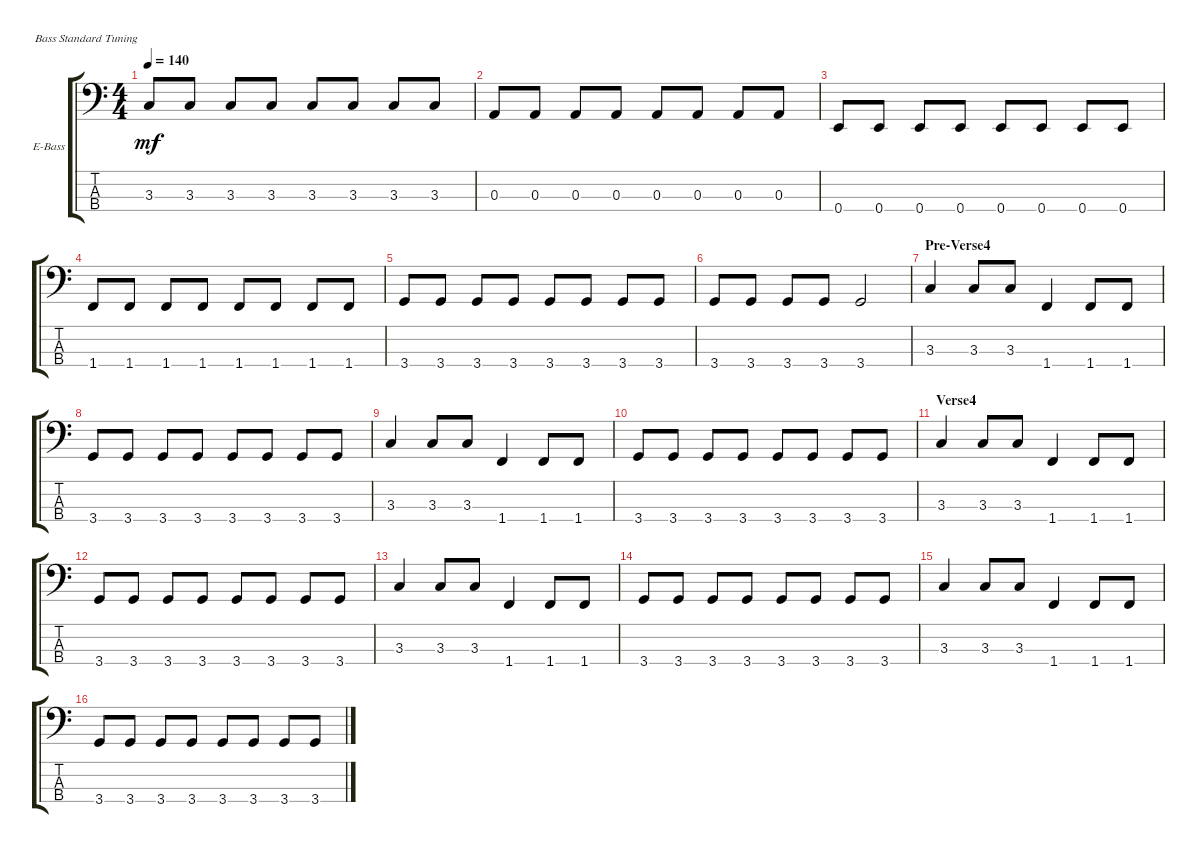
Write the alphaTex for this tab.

\defaultSystemsLayout 4
\bracketExtendMode groupsimilarinstruments
\firstSystemTrackNameOrientation horizontal
\otherSystemsTrackNameOrientation horizontal
\track ("Eka Rock" "E-Bass") {instrument electricbassfinger}
\staff {score tabs}
\tuning (G2 D2 A1 E1)
\ts (4 4)
\tempo 140
\clef f4
\scale
0.333333
\ks c
3.3.8{dy mf} 3.3.8 3.3.8 3.3.8 3.3.8 3.3.8 3.3.8 3.3.8 |
\scale
0.333333 0.3.8 0.3.8 0.3.8 0.3.8 0.3.8 0.3.8 0.3.8 0.3.8 |
\scale
0.333333 0.4.8 0.4.8 0.4.8 0.4.8 0.4.8 0.4.8 0.4.8 0.4.8 |
\scale
0.333333 1.4.8 1.4.8 1.4.8 1.4.8 1.4.8 1.4.8 1.4.8 1.4.8 |
\scale
0.333333 3.4.8 3.4.8 3.4.8 3.4.8 3.4.8 3.4.8 3.4.8 3.4.8 |
\scale
0.333333 3.4.8 3.4.8 3.4.8 3.4.8 3.4.2 |
\section ("" "Pre-Verse4")
\scale
0.333333 3.3.4 3.3.8 3.3.8 1.4.4 1.4.8 1.4.8 |
\scale
0.333333 3.4.8 3.4.8 3.4.8 3.4.8 3.4.8 3.4.8 3.4.8 3.4.8 |
\scale
0.333333 3.3.4 3.3.8 3.3.8 1.4.4 1.4.8 1.4.8 |
\scale
0.333333 3.4.8 3.4.8 3.4.8 3.4.8 3.4.8 3.4.8 3.4.8 3.4.8 |
\section ("" "Verse4")
\scale
0.333333 3.3.4 3.3.8 3.3.8 1.4.4 1.4.8 1.4.8 |
\scale
0.333333 3.4.8 3.4.8 3.4.8 3.4.8 3.4.8 3.4.8 3.4.8 3.4.8 |
\scale
0.333333 3.3.4 3.3.8 3.3.8 1.4.4 1.4.8 1.4.8 |
\scale
0.333333 3.4.8 3.4.8 3.4.8 3.4.8 3.4.8 3.4.8 3.4.8 3.4.8 |
\scale
0.333333 3.3.4 3.3.8 3.3.8 1.4.4 1.4.8 1.4.8 |
\scale
0.333333 3.4.8 3.4.8 3.4.8 3.4.8 3.4.8 3.4.8 3.4.8 3.4.8
